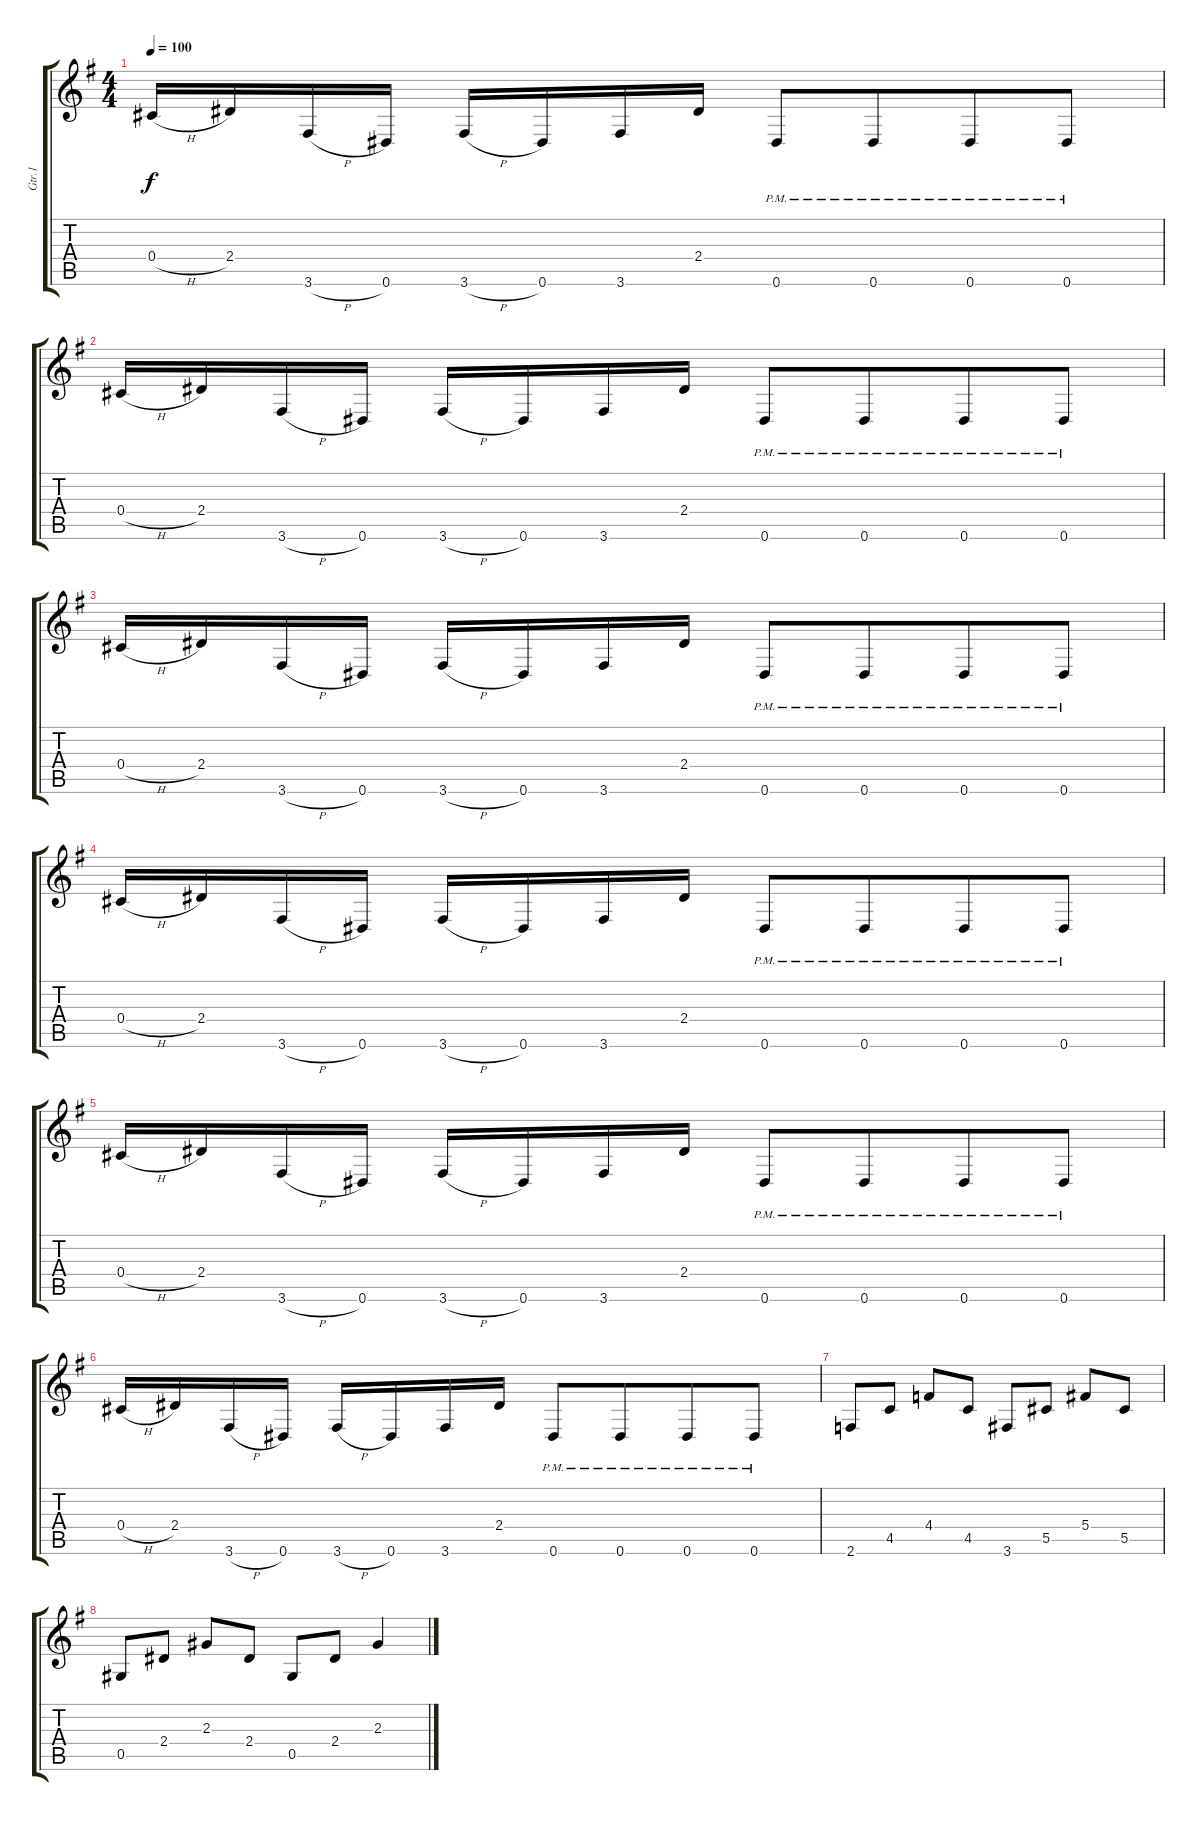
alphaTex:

\track ("Gtr.1" "Gtr.1") {instrument overdrivenguitar}
\staff {score tabs}
\tuning (Eb4 Bb3 Gb3 Db3 Ab2 Eb2) {hide}
\ts (4 4)
\tempo 100
\clef g2
\ks g
0.4{h}.16{dy f} 2.4.16 3.6{h}.16 0.6.16 3.6{h}.16 0.6.16 3.6.16 2.4.16 0.6{pm}.8 0.6{pm}.8{beam merge} 0.6{pm}.8 0.6{pm}.8 |
0.4{h}.16 2.4.16 3.6{h}.16 0.6.16 3.6{h}.16 0.6.16 3.6.16 2.4.16 0.6{pm}.8 0.6{pm}.8{beam merge} 0.6{pm}.8 0.6{pm}.8 |
0.4{h}.16 2.4.16 3.6{h}.16 0.6.16 3.6{h}.16 0.6.16 3.6.16 2.4.16 0.6{pm}.8 0.6{pm}.8{beam merge} 0.6{pm}.8 0.6{pm}.8 |
0.4{h}.16 2.4.16 3.6{h}.16 0.6.16 3.6{h}.16 0.6.16 3.6.16 2.4.16 0.6{pm}.8 0.6{pm}.8{beam merge} 0.6{pm}.8 0.6{pm}.8 |
0.4{h}.16 2.4.16 3.6{h}.16 0.6.16 3.6{h}.16 0.6.16 3.6.16 2.4.16 0.6{pm}.8 0.6{pm}.8{beam merge} 0.6{pm}.8 0.6{pm}.8 |
0.4{h}.16 2.4.16 3.6{h}.16 0.6.16 3.6{h}.16 0.6.16 3.6.16 2.4.16 0.6{pm}.8 0.6{pm}.8{beam merge} 0.6{pm}.8 0.6{pm}.8 |
2.6.8 4.5.8 4.4.8 4.5.8 3.6.8 5.5.8 5.4.8 5.5.8 |
0.5.8 2.4.8 2.3.8 2.4.8 0.5.8 2.4.8 2.3.4
